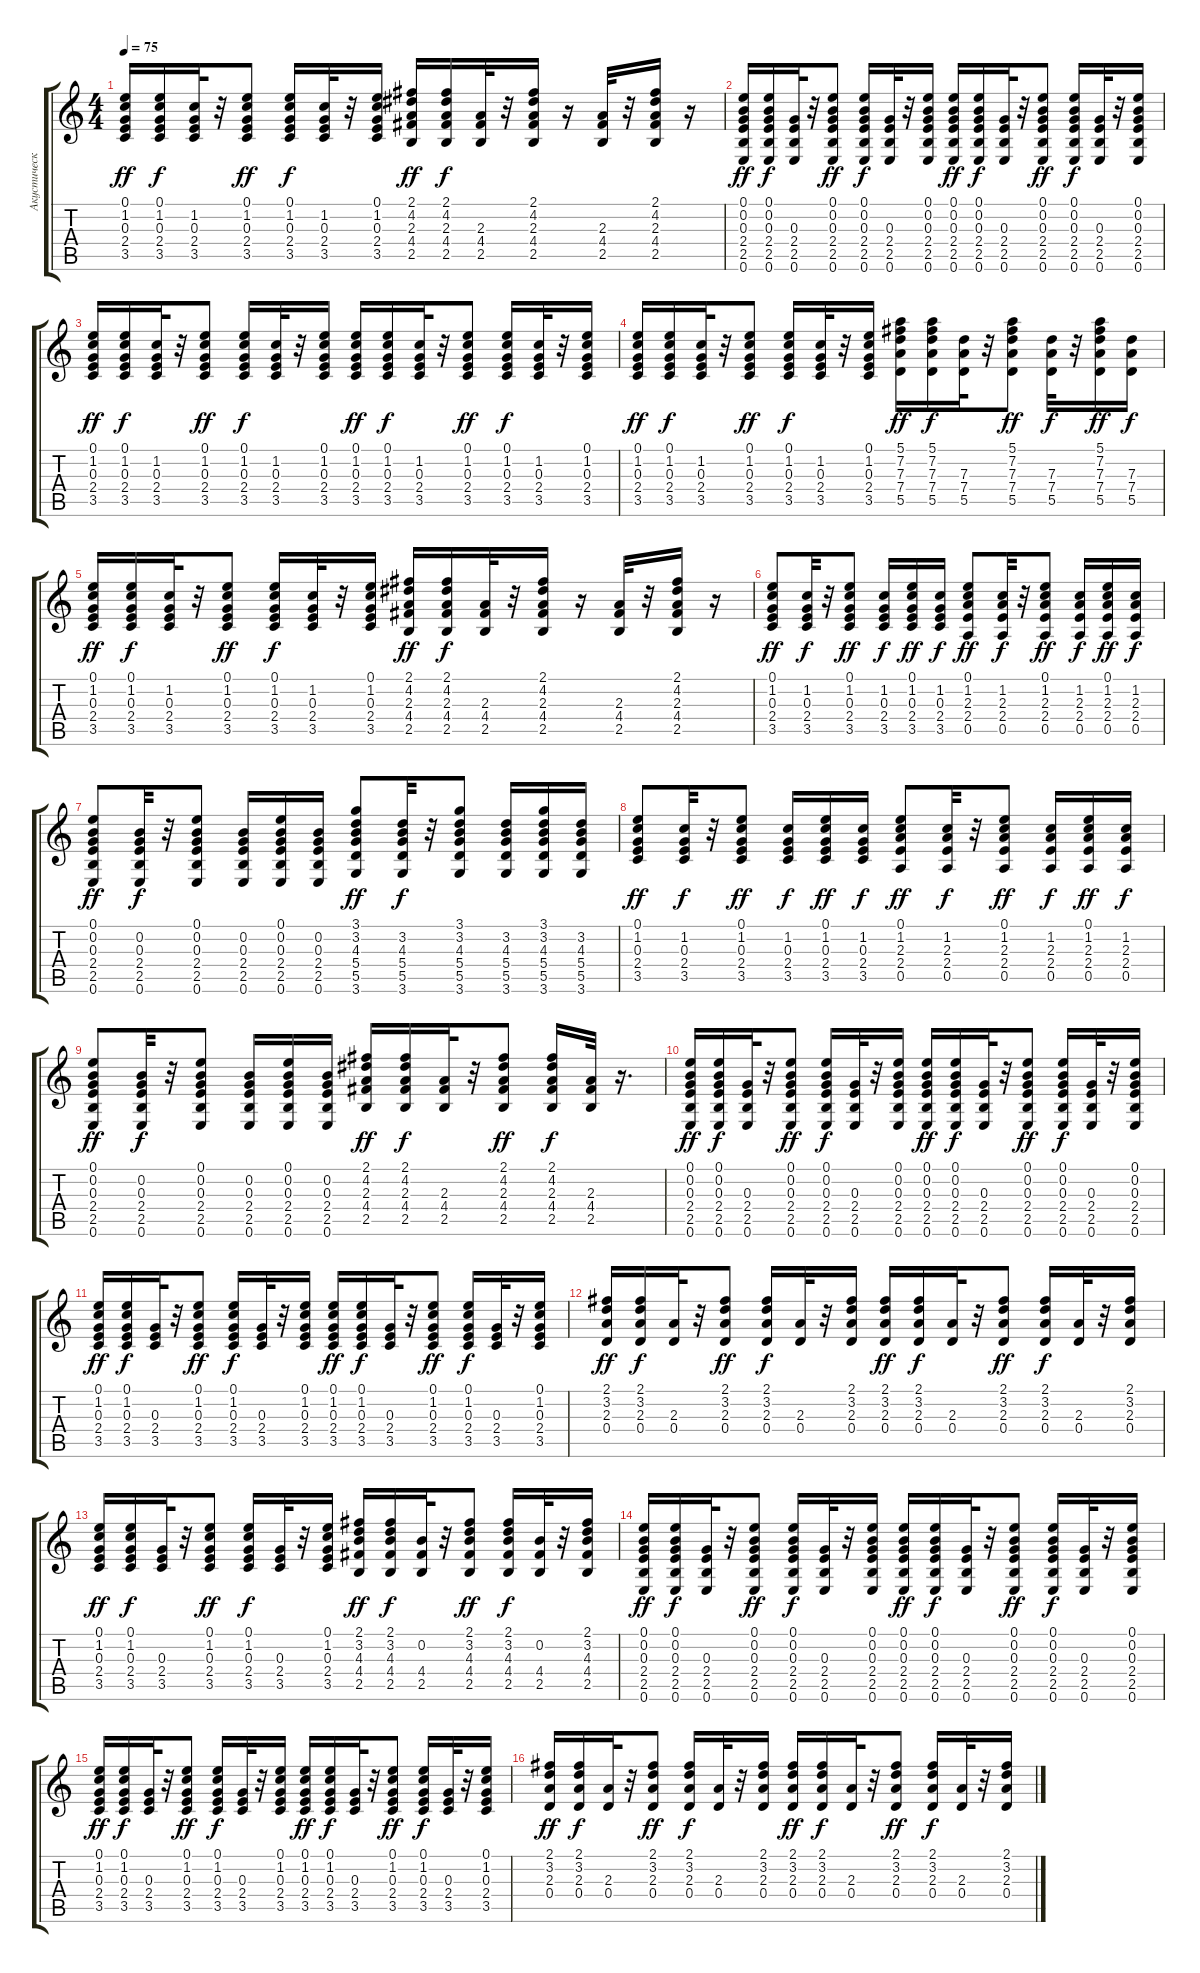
\track ("Акустическая гитара" "Акустическ") {instrument acousticguitarsteel}
\staff {score tabs}
\tuning (E4 B3 G3 D3 A2 E2) {hide}
\ts (4 4)
\tempo 75
\clef g2
\ks c
(0.1 1.2 0.3 2.4 3.5).16{dy ff} (0.1 1.2 0.3 2.4 3.5).16{dy f} (1.2 0.3 2.4 3.5).32 r.32 (0.1 1.2 0.3 2.4 3.5).8{dy ff} (0.1 1.2 0.3 2.4 3.5).16{dy f} (1.2 0.3 2.4 3.5).32 r.32 (0.1 1.2 0.3 2.4 3.5).16 (2.1 4.2 2.3 4.4 2.5).16{dy ff} (2.1 4.2 2.3 4.4 2.5).16{dy f} (2.3 4.4 2.5).32 r.32 (2.1 4.2 2.3 4.4 2.5).16 r.16 (2.3 4.4 2.5).32 r.32 (2.1 4.2 2.3 4.4 2.5).16 r.16 |
(0.1 0.2 0.3 2.4 2.5 0.6).16{dy ff} (0.1 0.2 0.3 2.4 2.5 0.6).16{dy f} (0.3 2.4 2.5 0.6).32 r.32 (0.1 0.2 0.3 2.4 2.5 0.6).8{dy ff} (0.1 0.2 0.3 2.4 2.5 0.6).16{dy f} (0.3 2.4 2.5 0.6).32 r.32 (0.1 0.2 0.3 2.4 2.5 0.6).16 (0.1 0.2 0.3 2.4 2.5 0.6).16{dy ff} (0.1 0.2 0.3 2.4 2.5 0.6).16{dy f} (0.3 2.4 2.5 0.6).32 r.32 (0.1 0.2 0.3 2.4 2.5 0.6).8{dy ff} (0.1 0.2 0.3 2.4 2.5 0.6).16{dy f} (0.3 2.4 2.5 0.6).32 r.32 (0.1 0.2 0.3 2.4 2.5 0.6).16 |
(0.1 1.2 0.3 2.4 3.5).16{dy ff} (0.1 1.2 0.3 2.4 3.5).16{dy f} (1.2 0.3 2.4 3.5).32 r.32 (0.1 1.2 0.3 2.4 3.5).8{dy ff} (0.1 1.2 0.3 2.4 3.5).16{dy f} (1.2 0.3 2.4 3.5).32 r.32 (0.1 1.2 0.3 2.4 3.5).16 (0.1 1.2 0.3 2.4 3.5).16{dy ff} (0.1 1.2 0.3 2.4 3.5).16{dy f} (1.2 0.3 2.4 3.5).32 r.32 (0.1 1.2 0.3 2.4 3.5).8{dy ff} (0.1 1.2 0.3 2.4 3.5).16{dy f} (1.2 0.3 2.4 3.5).32 r.32 (0.1 1.2 0.3 2.4 3.5).16 |
(0.1 1.2 0.3 2.4 3.5).16{dy ff} (0.1 1.2 0.3 2.4 3.5).16{dy f} (1.2 0.3 2.4 3.5).32 r.32 (0.1 1.2 0.3 2.4 3.5).8{dy ff} (0.1 1.2 0.3 2.4 3.5).16{dy f} (1.2 0.3 2.4 3.5).32 r.32 (0.1 1.2 0.3 2.4 3.5).16 (5.1 7.2 7.3 7.4 5.5).16{dy ff} (5.1 7.2 7.3 7.4 5.5).16{dy f} (7.3 7.4 5.5).32 r.32 (5.1 7.2 7.3 7.4 5.5).8{dy ff} (7.3 7.4 5.5).32{dy f} r.32 (5.1 7.2 7.3 7.4 5.5).16{dy ff} (7.3 7.4 5.5).16{dy f} |
(0.1 1.2 0.3 2.4 3.5).16{dy ff} (0.1 1.2 0.3 2.4 3.5).16{dy f} (1.2 0.3 2.4 3.5).32 r.32 (0.1 1.2 0.3 2.4 3.5).8{dy ff} (0.1 1.2 0.3 2.4 3.5).16{dy f} (1.2 0.3 2.4 3.5).32 r.32 (0.1 1.2 0.3 2.4 3.5).16 (2.1 4.2 2.3 4.4 2.5).16{dy ff} (2.1 4.2 2.3 4.4 2.5).16{dy f} (2.3 4.4 2.5).32 r.32 (2.1 4.2 2.3 4.4 2.5).16 r.16 (2.3 4.4 2.5).32 r.32 (2.1 4.2 2.3 4.4 2.5).16 r.16 |
(0.1 1.2 0.3 2.4 3.5).8{dy ff} (1.2 0.3 2.4 3.5).32{dy f} r.32 (0.1 1.2 0.3 2.4 3.5).8{dy ff} (1.2 0.3 2.4 3.5).16{dy f} (0.1 1.2 0.3 2.4 3.5).16{dy ff} (1.2 0.3 2.4 3.5).16{dy f} (0.1 1.2 2.3 2.4 0.5).8{dy ff} (1.2 2.3 2.4 0.5).32{dy f} r.32 (0.1 1.2 2.3 2.4 0.5).8{dy ff} (1.2 2.3 2.4 0.5).16{dy f} (0.1 1.2 2.3 2.4 0.5).16{dy ff} (1.2 2.3 2.4 0.5).16{dy f} |
(0.1 0.2 0.3 2.4 2.5 0.6).8{dy ff} (0.2 0.3 2.4 2.5 0.6).32{dy f} r.32 (0.1 0.2 0.3 2.4 2.5 0.6).8 (0.2 0.3 2.4 2.5 0.6).16 (0.1 0.2 0.3 2.4 2.5 0.6).16 (0.2 0.3 2.4 2.5 0.6).16 (3.1 3.2 4.3 5.4 5.5 3.6).8{dy ff} (3.2 4.3 5.4 5.5 3.6).32{dy f} r.32 (3.1 3.2 4.3 5.4 5.5 3.6).8 (3.2 4.3 5.4 5.5 3.6).16 (3.1 3.2 4.3 5.4 5.5 3.6).16 (3.2 4.3 5.4 5.5 3.6).16 |
(0.1 1.2 0.3 2.4 3.5).8{dy ff} (1.2 0.3 2.4 3.5).32{dy f} r.32 (0.1 1.2 0.3 2.4 3.5).8{dy ff} (1.2 0.3 2.4 3.5).16{dy f} (0.1 1.2 0.3 2.4 3.5).16{dy ff} (1.2 0.3 2.4 3.5).16{dy f} (0.1 1.2 2.3 2.4 0.5).8{dy ff} (1.2 2.3 2.4 0.5).32{dy f} r.32 (0.1 1.2 2.3 2.4 0.5).8{dy ff} (1.2 2.3 2.4 0.5).16{dy f} (0.1 1.2 2.3 2.4 0.5).16{dy ff} (1.2 2.3 2.4 0.5).16{dy f} |
(0.1 0.2 0.3 2.4 2.5 0.6).8{dy ff} (0.2 0.3 2.4 2.5 0.6).32{dy f} r.32 (0.1 0.2 0.3 2.4 2.5 0.6).8 (0.2 0.3 2.4 2.5 0.6).16 (0.1 0.2 0.3 2.4 2.5 0.6).16 (0.2 0.3 2.4 2.5 0.6).16 (2.1 4.2 2.3 4.4 2.5).16{dy ff} (2.1 4.2 2.3 4.4 2.5).16{dy f} (2.3 4.4 2.5).32 r.32 (2.1 4.2 2.3 4.4 2.5).8{dy ff} (2.1 4.2 2.3 4.4 2.5).16{dy f} (2.3 4.4 2.5).32 r.16{d} |
(0.1 0.2 0.3 2.4 2.5 0.6).16{dy ff} (0.1 0.2 0.3 2.4 2.5 0.6).16{dy f} (0.3 2.4 2.5 0.6).32 r.32 (0.1 0.2 0.3 2.4 2.5 0.6).8{dy ff} (0.1 0.2 0.3 2.4 2.5 0.6).16{dy f} (0.3 2.4 2.5 0.6).32 r.32 (0.1 0.2 0.3 2.4 2.5 0.6).16 (0.1 0.2 0.3 2.4 2.5 0.6).16{dy ff} (0.1 0.2 0.3 2.4 2.5 0.6).16{dy f} (0.3 2.4 2.5 0.6).32 r.32 (0.1 0.2 0.3 2.4 2.5 0.6).8{dy ff} (0.1 0.2 0.3 2.4 2.5 0.6).16{dy f} (0.3 2.4 2.5 0.6).32 r.32 (0.1 0.2 0.3 2.4 2.5 0.6).16 |
(0.1 1.2 0.3 2.4 3.5).16{dy ff} (0.1 1.2 0.3 2.4 3.5).16{dy f} (0.3 2.4 3.5).32 r.32 (0.1 1.2 0.3 2.4 3.5).8{dy ff} (0.1 1.2 0.3 2.4 3.5).16{dy f} (0.3 2.4 3.5).32 r.32 (0.1 1.2 0.3 2.4 3.5).16 (0.1 1.2 0.3 2.4 3.5).16{dy ff} (0.1 1.2 0.3 2.4 3.5).16{dy f} (0.3 2.4 3.5).32 r.32 (0.1 1.2 0.3 2.4 3.5).8{dy ff} (0.1 1.2 0.3 2.4 3.5).16{dy f} (0.3 2.4 3.5).32 r.32 (0.1 1.2 0.3 2.4 3.5).16 |
(2.1 3.2 2.3 0.4).16{dy ff} (2.1 3.2 2.3 0.4).16{dy f} (2.3 0.4).32 r.32 (2.1 3.2 2.3 0.4).8{dy ff} (2.1 3.2 2.3 0.4).16{dy f} (2.3 0.4).32 r.32 (2.1 3.2 2.3 0.4).16 (2.1 3.2 2.3 0.4).16{dy ff} (2.1 3.2 2.3 0.4).16{dy f} (2.3 0.4).32 r.32 (2.1 3.2 2.3 0.4).8{dy ff} (2.1 3.2 2.3 0.4).16{dy f} (2.3 0.4).32 r.32 (2.1 3.2 2.3 0.4).16 |
(0.1 1.2 0.3 2.4 3.5).16{dy ff} (0.1 1.2 0.3 2.4 3.5).16{dy f} (0.3 2.4 3.5).32 r.32 (0.1 1.2 0.3 2.4 3.5).8{dy ff} (0.1 1.2 0.3 2.4 3.5).16{dy f} (0.3 2.4 3.5).32 r.32 (0.1 1.2 0.3 2.4 3.5).16 (2.1 3.2 4.3 4.4 2.5).16{dy ff} (2.1 3.2 4.3 4.4 2.5).16{dy f} (0.2 4.4 2.5).32 r.32 (2.1 3.2 4.3 4.4 2.5).8{dy ff} (2.1 3.2 4.3 4.4 2.5).16{dy f} (0.2 4.4 2.5).32 r.32 (2.1 3.2 4.3 4.4 2.5).16 |
(0.1 0.2 0.3 2.4 2.5 0.6).16{dy ff} (0.1 0.2 0.3 2.4 2.5 0.6).16{dy f} (0.3 2.4 2.5 0.6).32 r.32 (0.1 0.2 0.3 2.4 2.5 0.6).8{dy ff} (0.1 0.2 0.3 2.4 2.5 0.6).16{dy f} (0.3 2.4 2.5 0.6).32 r.32 (0.1 0.2 0.3 2.4 2.5 0.6).16 (0.1 0.2 0.3 2.4 2.5 0.6).16{dy ff} (0.1 0.2 0.3 2.4 2.5 0.6).16{dy f} (0.3 2.4 2.5 0.6).32 r.32 (0.1 0.2 0.3 2.4 2.5 0.6).8{dy ff} (0.1 0.2 0.3 2.4 2.5 0.6).16{dy f} (0.3 2.4 2.5 0.6).32 r.32 (0.1 0.2 0.3 2.4 2.5 0.6).16 |
(0.1 1.2 0.3 2.4 3.5).16{dy ff} (0.1 1.2 0.3 2.4 3.5).16{dy f} (0.3 2.4 3.5).32 r.32 (0.1 1.2 0.3 2.4 3.5).8{dy ff} (0.1 1.2 0.3 2.4 3.5).16{dy f} (0.3 2.4 3.5).32 r.32 (0.1 1.2 0.3 2.4 3.5).16 (0.1 1.2 0.3 2.4 3.5).16{dy ff} (0.1 1.2 0.3 2.4 3.5).16{dy f} (0.3 2.4 3.5).32 r.32 (0.1 1.2 0.3 2.4 3.5).8{dy ff} (0.1 1.2 0.3 2.4 3.5).16{dy f} (0.3 2.4 3.5).32 r.32 (0.1 1.2 0.3 2.4 3.5).16 |
(2.1 3.2 2.3 0.4).16{dy ff} (2.1 3.2 2.3 0.4).16{dy f} (2.3 0.4).32 r.32 (2.1 3.2 2.3 0.4).8{dy ff} (2.1 3.2 2.3 0.4).16{dy f} (2.3 0.4).32 r.32 (2.1 3.2 2.3 0.4).16 (2.1 3.2 2.3 0.4).16{dy ff} (2.1 3.2 2.3 0.4).16{dy f} (2.3 0.4).32 r.32 (2.1 3.2 2.3 0.4).8{dy ff} (2.1 3.2 2.3 0.4).16{dy f} (2.3 0.4).32 r.32 (2.1 3.2 2.3 0.4).16
